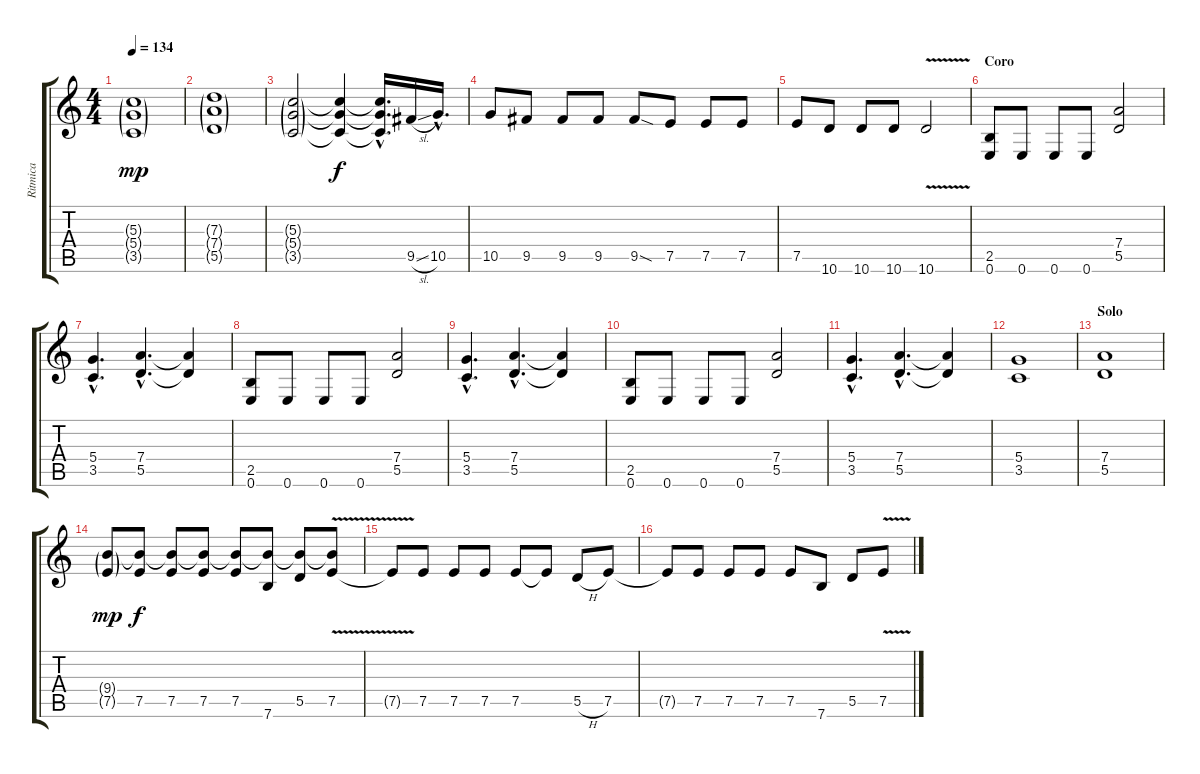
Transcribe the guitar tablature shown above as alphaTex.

\track ("Ritmica" "Ritmica") {instrument overdrivenguitar}
\staff {score tabs}
\tuning (E4 B3 G3 D3 A2 E2) {hide}
\ts (4 4)
\tempo 134
\clef g2
\ks c
(5.3{g} 5.4{g} 3.5{g}).1{dy mp} |
(7.3{g} 7.4{g} 5.5{g}).1 |
(5.3{g} 5.4{g} 3.5{g}).2 (5.3{t} 5.4{t} 3.5{t}).4{dy f} (5.3{hac t} 5.4{hac t} 3.5{hac t}).16{d} 9.5{sl}.16 10.5{hac}.16{d} |
10.5.8 9.5.8 9.5.8 9.5.8 9.5{sod}.8 7.5.8 7.5.8 7.5.8 |
7.5.8 10.6.8 10.6.8 10.6.8 10.6{v}.2 |
\section ("" "Coro")
(2.5 0.6).8 0.6.8 0.6.8 0.6.8 (7.4 5.5).2 |
(5.4{hac} 3.5{hac}).4{d} (7.4{hac} 5.5{hac}).4{d} (7.4{t} 5.5{t}).4 |
(2.5 0.6).8 0.6.8 0.6.8 0.6.8 (7.4 5.5).2 |
(5.4{hac} 3.5{hac}).4{d} (7.4{hac} 5.5{hac}).4{d} (7.4{t} 5.5{t}).4 |
(2.5 0.6).8 0.6.8 0.6.8 0.6.8 (7.4 5.5).2 |
(5.4{hac} 3.5{hac}).4{d} (7.4{hac} 5.5{hac}).4{d} (7.4{t} 5.5{t}).4 |
(5.4 3.5).1 |
\section ("" "Solo")
(7.4 5.5).1 |
(9.4{g} 7.5{g}).8{dy mp} (9.4{t} 7.5).8{dy f} (9.4{t} 7.5).8 (9.4{t} 7.5).8 (9.4{t} 7.5).8 (9.4{t} 7.6).8 (9.4{t} 5.5).8 (9.4{t} 7.5{v}).8 |
7.5{t}.8 7.5.8 7.5.8 7.5.8 7.5.8 7.5{t}.8 5.5{h}.8 7.5.8 |
7.5{t}.8 7.5.8 7.5.8 7.5.8 7.5.8 7.6.8 5.5.8 7.5{v}.8
